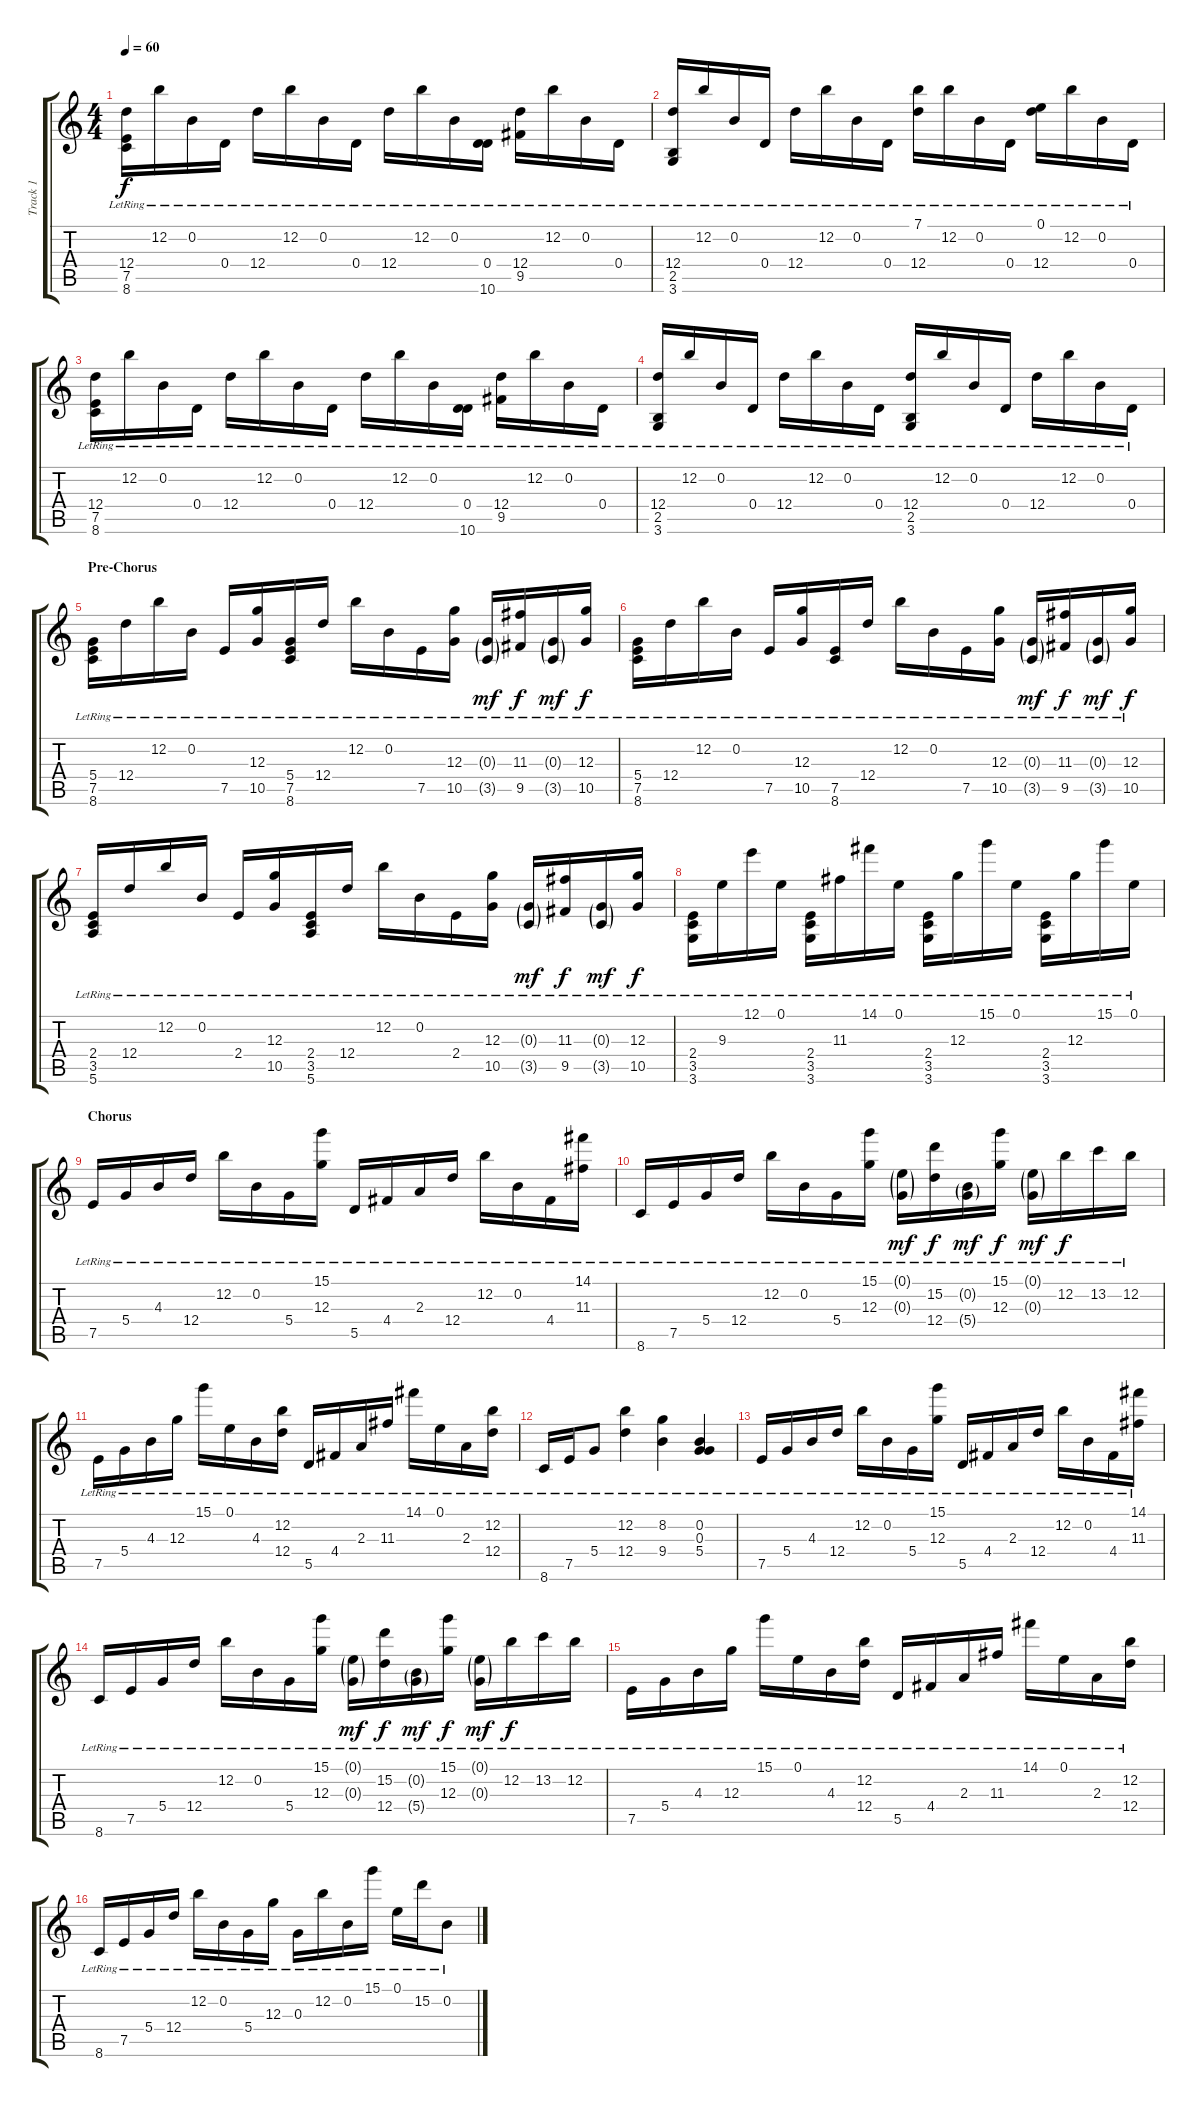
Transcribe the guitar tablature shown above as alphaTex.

\track ("Track 1" "Track 1") {instrument electricguitarclean}
\staff {score tabs}
\tuning (E4 B3 G3 D3 A2 E2) {hide}
\ts (4 4)
\tempo 60
\clef g2
\ks c
(12.4{lr} 7.5{lr} 8.6{lr}).16{dy f} 12.2{lr}.16 0.2{lr}.16 0.4{lr}.16 12.4{lr}.16 12.2{lr}.16 0.2{lr}.16 0.4{lr}.16 12.4{lr}.16 12.2{lr}.16 0.2{lr}.16 (0.4{lr} 10.6{lr}).16 (12.4{lr} 9.5{lr}).16 12.2{lr}.16 0.2{lr}.16 0.4{lr}.16 |
(12.4{lr} 2.5{lr} 3.6{lr}).16 12.2{lr}.16 0.2{lr}.16 0.4{lr}.16 12.4{lr}.16 12.2{lr}.16 0.2{lr}.16 0.4{lr}.16 (7.1{lr} 12.4{lr}).16 12.2{lr}.16 0.2{lr}.16 0.4{lr}.16 (0.1{lr} 12.4{lr}).16 12.2{lr}.16 0.2{lr}.16 0.4{lr}.16 |
(12.4{lr} 7.5{lr} 8.6{lr}).16 12.2{lr}.16 0.2{lr}.16 0.4{lr}.16 12.4{lr}.16 12.2{lr}.16 0.2{lr}.16 0.4{lr}.16 12.4{lr}.16 12.2{lr}.16 0.2{lr}.16 (0.4{lr} 10.6{lr}).16 (12.4{lr} 9.5{lr}).16 12.2{lr}.16 0.2{lr}.16 0.4{lr}.16 |
(12.4{lr} 2.5{lr} 3.6{lr}).16 12.2{lr}.16 0.2{lr}.16 0.4{lr}.16 12.4{lr}.16 12.2{lr}.16 0.2{lr}.16 0.4{lr}.16 (12.4{lr} 2.5{lr} 3.6{lr}).16 12.2{lr}.16 0.2{lr}.16 0.4{lr}.16 12.4{lr}.16 12.2{lr}.16 0.2{lr}.16 0.4{lr}.16 |
\section ("" "Pre-Chorus")
(5.4 7.5{lr} 8.6{lr}).16 12.4{lr}.16 12.2{lr}.16 0.2{lr}.16 7.5{lr}.16 (12.3{lr} 10.5{lr}).16 (5.4 7.5{lr} 8.6{lr}).16 12.4{lr}.16 12.2{lr}.16 0.2{lr}.16 7.5{lr}.16 (12.3{lr} 10.5{lr}).16 (0.3{g lr} 3.5{g lr}).16{dy mf} (11.3{lr} 9.5{lr}).16{dy f} (0.3{g lr} 3.5{g lr}).16{dy mf} (12.3{lr} 10.5{lr}).16{dy f} |
(5.4 7.5{lr} 8.6{lr}).16 12.4{lr}.16 12.2{lr}.16 0.2{lr}.16 7.5{lr}.16 (12.3{lr} 10.5{lr}).16 (7.5{lr} 8.6{lr}).16 12.4{lr}.16 12.2{lr}.16 0.2{lr}.16 7.5{lr}.16 (12.3{lr} 10.5{lr}).16 (0.3{g lr} 3.5{g lr}).16{dy mf} (11.3{lr} 9.5{lr}).16{dy f} (0.3{g lr} 3.5{g lr}).16{dy mf} (12.3{lr} 10.5{lr}).16{dy f} |
(2.4{lr} 3.5{lr} 5.6{lr}).16 12.4{lr}.16 12.2{lr}.16 0.2{lr}.16 2.4{lr}.16 (12.3{lr} 10.5{lr}).16 (2.4{lr} 3.5{lr} 5.6{lr}).16 12.4{lr}.16 12.2{lr}.16 0.2{lr}.16 2.4{lr}.16 (12.3{lr} 10.5{lr}).16 (0.3{g lr} 3.5{g lr}).16{dy mf} (11.3{lr} 9.5{lr}).16{dy f} (0.3{g lr} 3.5{g lr}).16{dy mf} (12.3{lr} 10.5{lr}).16{dy f} |
(2.4{lr} 3.5{lr} 3.6{lr}).16 9.3{lr}.16 12.1{lr}.16 0.1{lr}.16 (2.4{lr} 3.5{lr} 3.6{lr}).16 11.3{lr}.16 14.1{lr}.16 0.1{lr}.16 (2.4{lr} 3.5{lr} 3.6{lr}).16 12.3{lr}.16 15.1{lr}.16 0.1{lr}.16 (2.4{lr} 3.5{lr} 3.6{lr}).16 12.3{lr}.16 15.1{lr}.16 0.1{lr}.16 |
\section ("" "Chorus")
7.5{lr}.16 5.4{lr}.16 4.3{lr}.16 12.4{lr}.16 12.2{lr}.16 0.2{lr}.16 5.4{lr}.16 (15.1{lr} 12.3{lr}).16 5.5{lr}.16 4.4{lr}.16 2.3{lr}.16 12.4{lr}.16 12.2{lr}.16 0.2{lr}.16 4.4{lr}.16 (14.1{lr} 11.3{lr}).16 |
8.6{lr}.16 7.5{lr}.16 5.4{lr}.16 12.4{lr}.16 12.2{lr}.16 0.2{lr}.16 5.4{lr}.16 (15.1{lr} 12.3{lr}).16 (0.1{g lr} 0.3{g lr}).16{dy mf} (15.2{lr} 12.4{lr}).16{dy f} (0.2{g lr} 5.4{g lr}).16{dy mf} (15.1{lr} 12.3{lr}).16{dy f} (0.1{g lr} 0.3{g lr}).16{dy mf} 12.2{lr}.16{dy f} 13.2{lr}.16 12.2{lr}.16 |
7.5{lr}.16 5.4{lr}.16 4.3{lr}.16 12.3{lr}.16 15.1{lr}.16 0.1{lr}.16 4.3{lr}.16 (12.2{lr} 12.4{lr}).16 5.5{lr}.16 4.4{lr}.16 2.3{lr}.16 11.3{lr}.16 14.1{lr}.16 0.1{lr}.16 2.3{lr}.16 (12.2{lr} 12.4{lr}).16 |
8.6{lr}.16 7.5{lr}.16 5.4{lr}.8 (12.2{lr} 12.4{lr}).4 (8.2{lr} 9.4{lr}).4 (0.2{lr} 0.3 5.4).4 |
7.5{lr}.16 5.4{lr}.16 4.3{lr}.16 12.4{lr}.16 12.2{lr}.16 0.2{lr}.16 5.4{lr}.16 (15.1{lr} 12.3{lr}).16 5.5{lr}.16 4.4{lr}.16 2.3{lr}.16 12.4{lr}.16 12.2{lr}.16 0.2{lr}.16 4.4{lr}.16 (14.1{lr} 11.3{lr}).16 |
8.6{lr}.16 7.5{lr}.16 5.4{lr}.16 12.4{lr}.16 12.2{lr}.16 0.2{lr}.16 5.4{lr}.16 (15.1{lr} 12.3{lr}).16 (0.1{g lr} 0.3{g lr}).16{dy mf} (15.2{lr} 12.4{lr}).16{dy f} (0.2{g lr} 5.4{g lr}).16{dy mf} (15.1{lr} 12.3{lr}).16{dy f} (0.1{g lr} 0.3{g lr}).16{dy mf} 12.2{lr}.16{dy f} 13.2{lr}.16 12.2{lr}.16 |
7.5{lr}.16 5.4{lr}.16 4.3{lr}.16 12.3{lr}.16 15.1{lr}.16 0.1{lr}.16 4.3{lr}.16 (12.2{lr} 12.4{lr}).16 5.5{lr}.16 4.4{lr}.16 2.3{lr}.16 11.3{lr}.16 14.1{lr}.16 0.1{lr}.16 2.3{lr}.16 (12.2{lr} 12.4{lr}).16 |
8.6{lr}.16 7.5{lr}.16 5.4{lr}.16 12.4{lr}.16 12.2{lr}.16 0.2{lr}.16 5.4{lr}.16 12.3{lr}.16 0.3{lr}.16 12.2{lr}.16 0.2{lr}.16 15.1{lr}.16 0.1{lr}.16 15.2{lr}.16 0.2{lr}.8
